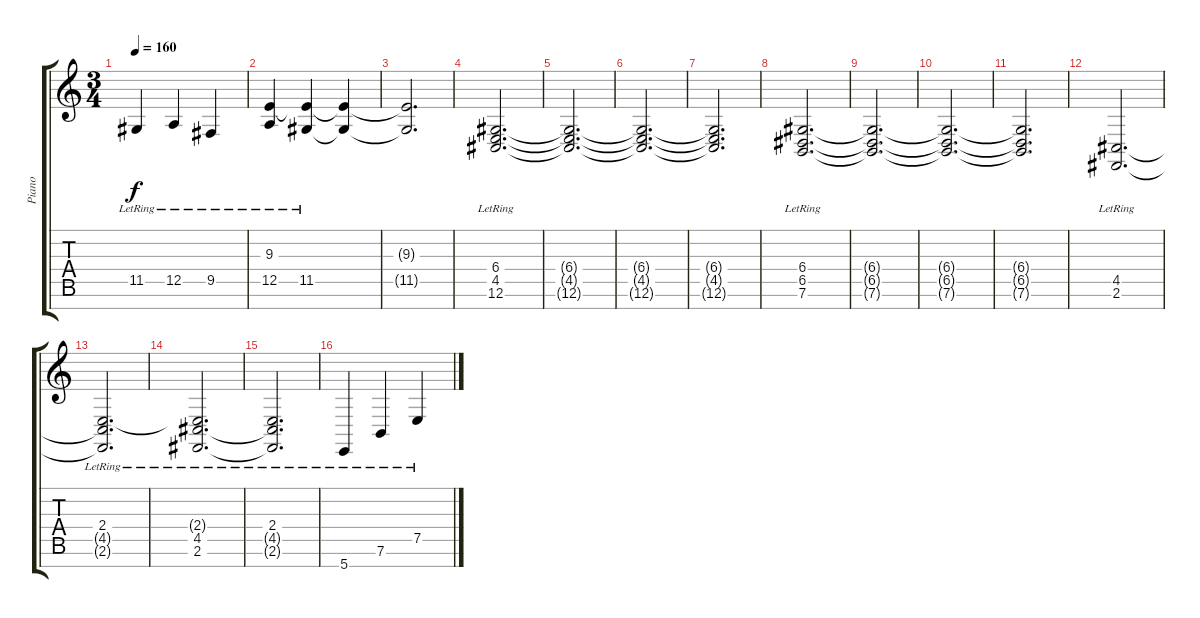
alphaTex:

\track ("Piano" "Piano") {instrument brightacousticpiano}
\staff {score tabs}
\tuning (E4 B3 G3 D3 A2 E2 B1) {hide}
\ts (3 4)
\tempo 160
\clef g2
\ks c
11.5{lr}.4{dy f} 12.5{lr}.4 9.5{lr}.4 |
(9.3{lr} 12.5{lr}).4 (9.3{t} 11.5{lr}).4 (9.3{t} 11.5{t}).4 |
(9.3{t} 11.5{t}).2{d} |
(6.4{lr} 4.5{lr} 12.6{lr}).2{d} |
(6.4{t} 4.5{t} 12.6{t}).2{d} |
(6.4{t} 4.5{t} 12.6{t}).2{d} |
(6.4{t} 4.5{t} 12.6{t}).2{d} |
(6.4{lr} 6.5{lr} 7.6{lr}).2{d} |
(6.4{t} 6.5{t} 7.6{t}).2{d} |
(6.4{t} 6.5{t} 7.6{t}).2{d} |
(6.4{t} 6.5{t} 7.6{t}).2{d} |
(4.5{lr} 2.6{lr}).2{d} |
(2.4{lr} 4.5{t} 2.6{t}).2{d} |
(2.4{t} 4.5{lr} 2.6{lr}).2{d} |
(2.4{lr} 4.5{t} 2.6{t}).2{d} |
5.7{lr}.4 7.6{lr}.4 7.5{lr}.4
